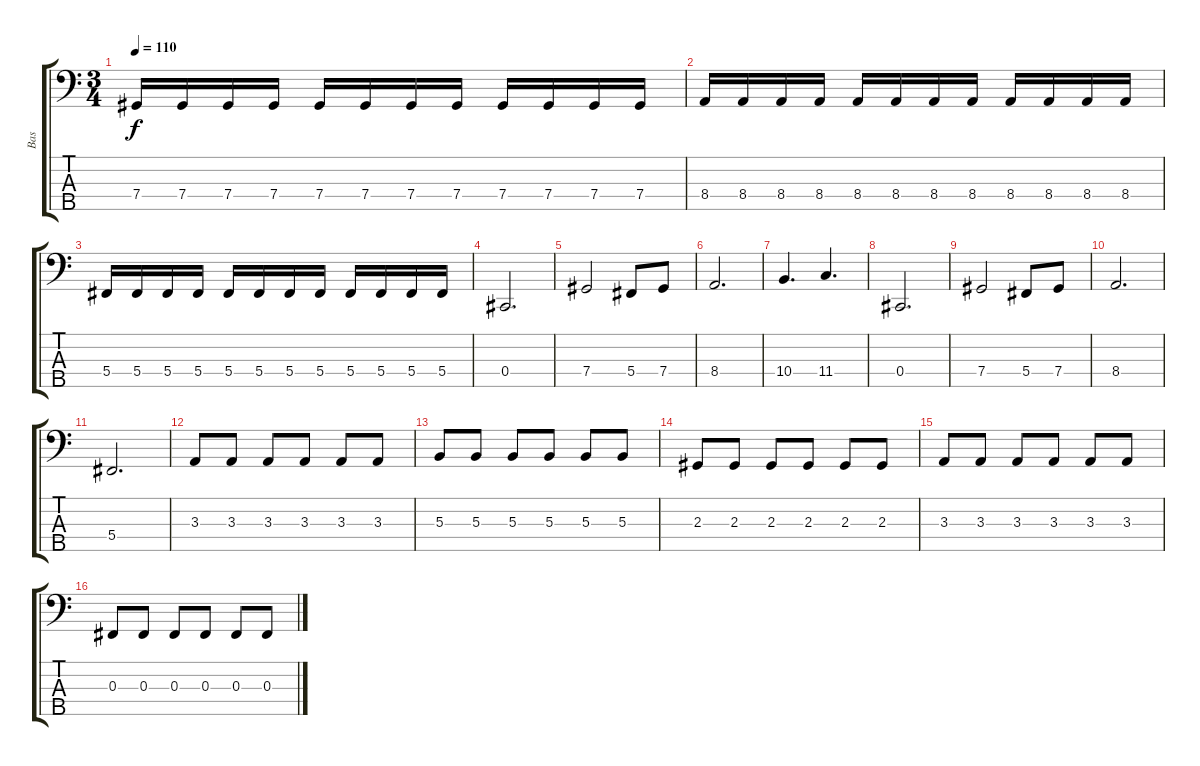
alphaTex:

\track ("Bas" "Bas") {instrument electricbassfinger}
\staff {score tabs}
\tuning (E2 B1 Gb1 Db1 Ab0) {hide}
\ts (3 4)
\tempo 110
\clef f4
\ks c
7.4.16{dy f} 7.4.16 7.4.16 7.4.16 7.4.16 7.4.16 7.4.16 7.4.16 7.4.16 7.4.16 7.4.16 7.4.16 |
8.4.16 8.4.16 8.4.16 8.4.16 8.4.16 8.4.16 8.4.16 8.4.16 8.4.16 8.4.16 8.4.16 8.4.16 |
5.4.16 5.4.16 5.4.16 5.4.16 5.4.16 5.4.16 5.4.16 5.4.16 5.4.16 5.4.16 5.4.16 5.4.16 |
0.4.2{d} |
7.4.2 5.4.8 7.4.8 |
8.4.2{d} |
10.4.4{d} 11.4.4{d} |
0.4.2{d} |
7.4.2 5.4.8 7.4.8 |
8.4.2{d} |
5.4.2{d} |
3.3.8 3.3.8 3.3.8 3.3.8 3.3.8 3.3.8 |
5.3.8 5.3.8 5.3.8 5.3.8 5.3.8 5.3.8 |
2.3.8 2.3.8 2.3.8 2.3.8 2.3.8 2.3.8 |
3.3.8 3.3.8 3.3.8 3.3.8 3.3.8 3.3.8 |
0.3.8 0.3.8 0.3.8 0.3.8 0.3.8 0.3.8
